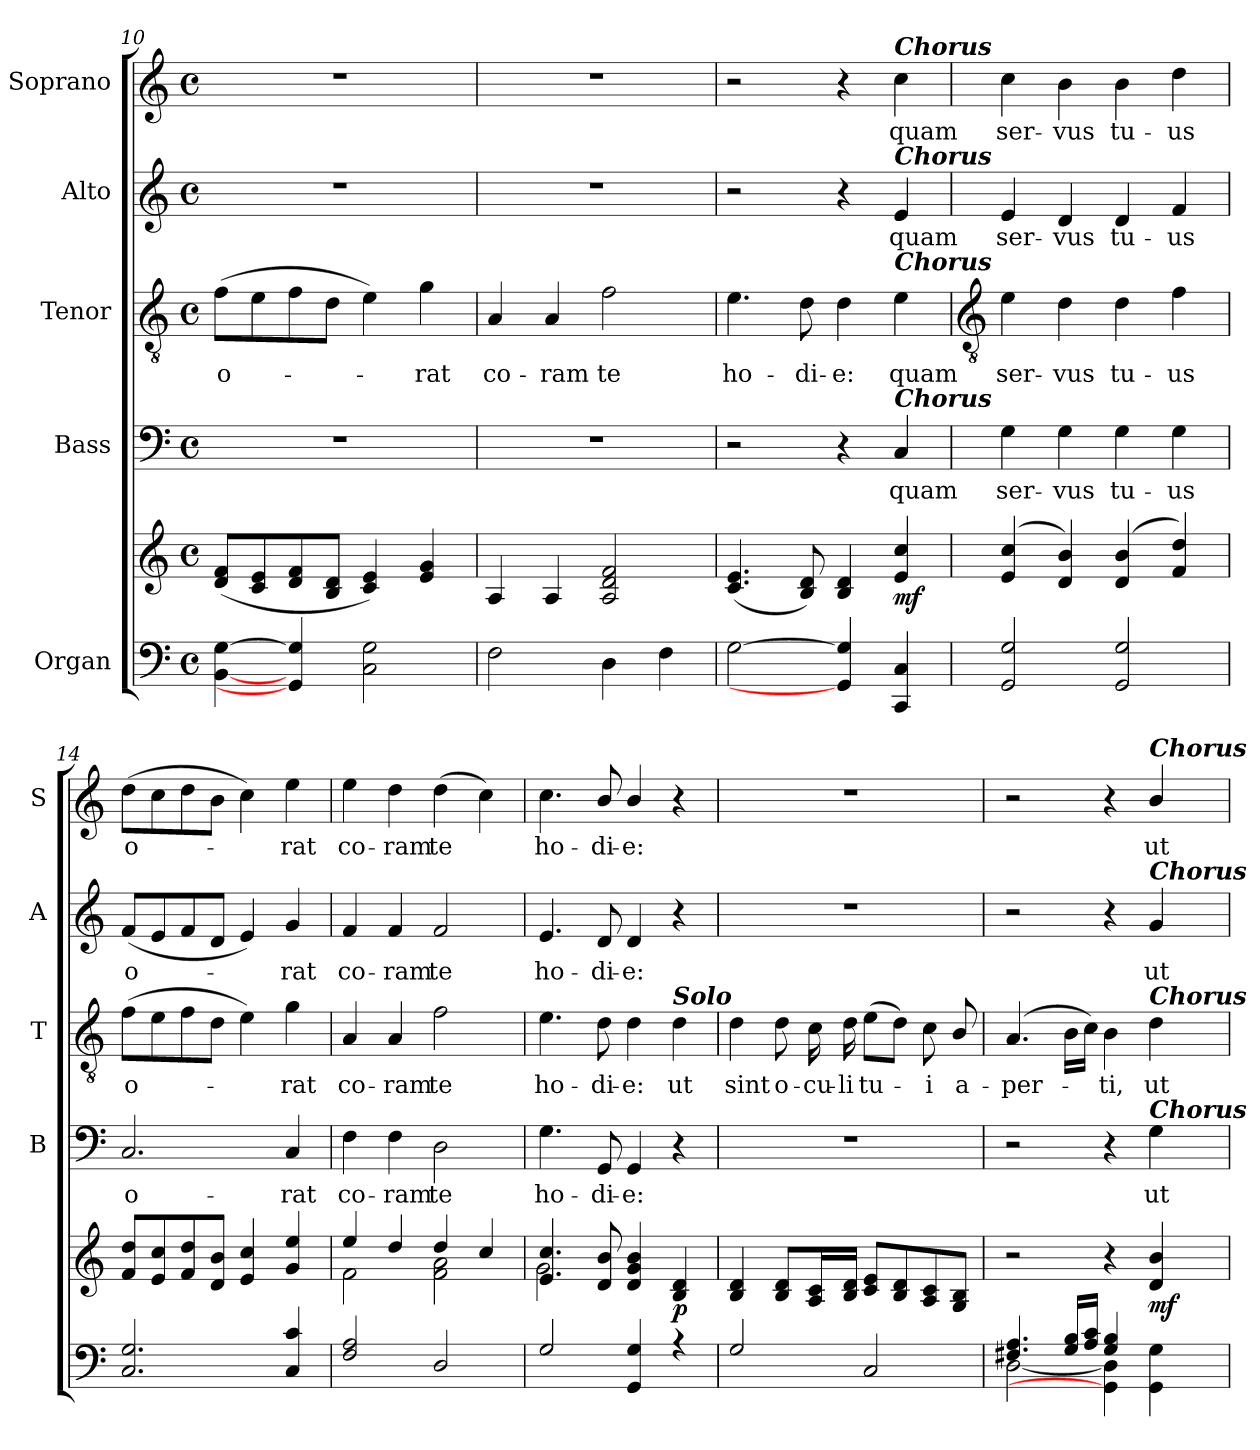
**kern	**kern	**dynam	**kern	**text	**kern	**text	**kern	**text	**kern	**text
*part5	*part5	*part5	*part4	*part4	*part3	*part3	*part2	*part2	*part1	*part1
*staff6	*staff5	*staff5/6	*staff4	*staff4	*staff3	*staff3	*staff2	*staff2	*staff1	*staff1
*I"Organ	*	*	*I"Bass	*	*I"Tenor	*	*I"Alto	*	*I"Soprano	*
*	*	*	*I'B	*	*I'T	*	*I'A	*	*I'S	*
*clefF4	*clefG2	*	*clefF4	*	*clefGv2	*	*clefG2	*	*clefG2	*
*k[]	*k[]	*	*k[]	*	*k[]	*	*k[]	*	*k[]	*
*C:	*C:	*	*C:	*	*C:	*	*C:	*	*C:	*
*M4/4	*M4/4	*	*M4/4	*	*M4/4	*	*M4/4	*	*M4/4	*
*met(c)	*met(c)	*	*met(c)	*	*met(c)	*	*met(c)	*	*met(c)	*
=10	=10	=10	=10	=10	=10	=10	=10	=10	=10	=10
!	!	!	!	!	!	!LO:LY:b	!	!	!	!
[4BB [4G	(>8d/ 8f/L	.	1r	.	(>8fL	o-	1r	.	1r	.
.	8c/ 8e/	.	.	.	8e	.	.	.	.	.
4GG] 4G]	8d/ 8f/	.	.	.	8f	.	.	.	.	.
.	8B/ 8d/J	.	.	.	8dJ	.	.	.	.	.
2C 2G	4c/ 4e/)	.	.	.	4e)	.	.	.	.	.
!	!	!	!	!	!	!LO:LY:b	!	!	!	!
.	4e/ 4g/	.	.	.	4g	rat	.	.	.	.
=11	=11	=11	=11	=11	=11	=11	=11	=11	=11	=11
!	!	!	!	!	!	!LO:LY:b	!	!	!	!
2F	4A/	.	1r	.	4A	co-	1r	.	1r	.
!	!	!	!	!	!	!LO:LY:b	!	!	!	!
.	4A/	.	.	.	4A	-ram	.	.	.	.
!	!	!	!	!	!	!LO:LY:b	!	!	!	!
4D	2A/ 2d/ 2f/	.	.	.	2f	te	.	.	.	.
4F	.	.	.	.	.	.	.	.	.	.
=12	=12	=12	=12	=12	=12	=12	=12	=12	=12	=12
!	!	!	!	!	!	!LO:LY:b	!	!	!	!
[2G	(>4.c/ 4.e/	.	2r	.	4.e	ho-	2r	.	2r	.
!	!	!	!	!	!	!LO:LY:b	!	!	!	!
.	8B/ 8d/)	.	.	.	8d	-di-	.	.	.	.
!	!	!	!	!	!	!LO:LY:b	!	!	!	!
4GG] 4G]	4B/ 4d/	.	4r	.	4d	-e:	4r	.	4r	.
!	!	!	!	!	!	!	!	!	!LO:TX:a:Bi:t=Chorus	!
!	!	!	!	!	!	!	!LO:TX:a:Bi:t=Chorus	!	!	!
!	!	!	!	!	!LO:TX:a:Bi:t=Chorus	!	!	!	!	!
!	!	!	!LO:TX:a:Bi:t=Chorus	!	!	!	!	!	!	!
!	!	!LO:DY:b	!	!LO:LY:b	!	!LO:LY:b	!	!LO:LY:b	!	!LO:LY:b
4CC 4C	4e/ 4cc/	mf	4C	quam	4e	quam	4e	quam	4cc	quam
!!LO:LB:g=z
=13	=13	=13	=13	=13	=13	=13	=13	=13	=13	=13
*	*	*	*	*	*clefGv2	*	*	*	*	*
*^	*^	*	*	*	*	*	*	*	*	*
!	!	!	!	!	!	!LO:LY:b	!	!LO:LY:b	!	!LO:LY:b	!	!LO:LY:b
2GG 2G	1ryy	(>4e/ 4cc/	1ryy	.	4G	ser-	4e	ser-	4e	ser-	4cc	ser-
!	!	!	!	!	!	!LO:LY:b	!	!LO:LY:b	!	!LO:LY:b	!	!LO:LY:b
.	.	4d/ 4b/)	.	.	4G	-vus	4d	-vus	4d	-vus	4b	-vus
!	!	!	!	!	!	!LO:LY:b	!	!LO:LY:b	!	!LO:LY:b	!	!LO:LY:b
2GG 2G	.	(>4d/ 4b/	.	.	4G	tu-	4d	tu-	4d	tu-	4b	tu-
!	!	!	!	!	!	!LO:LY:b	!	!LO:LY:b	!	!LO:LY:b	!	!LO:LY:b
.	.	4f/ 4dd/)	.	.	4G	-us	4f	-us	4f	-us	4dd	-us
=14	=14	=14	=14	=14	=14	=14	=14	=14	=14	=14	=14	=14
!	!	!	!	!	!	!LO:LY:b	!	!LO:LY:b	!	!LO:LY:b	!	!LO:LY:b
2.C 2.G	1ryy	8f/ 8dd/L	1ryy	.	2.C	o-	(>8fL	o-	(<8fL	o-	(>8ddL	o-
.	.	8e/ 8cc/	.	.	.	.	8e	.	8e	.	8cc	.
.	.	8f/ 8dd/	.	.	.	.	8f	.	8f	.	8dd	.
.	.	8d/ 8b/J	.	.	.	.	8dJ	.	8dJ	.	8bJ	.
.	.	4e/ 4cc/	.	.	.	.	4e)	.	4e)	.	4cc)	.
!	!	!	!	!	!	!LO:LY:b	!	!LO:LY:b	!	!LO:LY:b	!	!LO:LY:b
4C 4c	.	4g/ 4ee/	.	.	4C	-rat	4g	rat	4g	rat	4ee	rat
=15	=15	=15	=15	=15	=15	=15	=15	=15	=15	=15	=15	=15
!	!	!	!	!	!	!LO:LY:b	!	!LO:LY:b	!	!LO:LY:b	!	!LO:LY:b
2F 2A	1ryy	4ee/	2f\	.	4F	co-	4A	co-	4f	co-	4ee	co-
!	!	!	!	!	!	!LO:LY:b	!	!LO:LY:b	!	!LO:LY:b	!	!LO:LY:b
.	.	4dd/	.	.	4F	-ram	4A	-ram	4f	-ram	4dd	-ram
!	!	!	!	!	!	!LO:LY:b	!	!LO:LY:b	!	!LO:LY:b	!	!LO:LY:b
2D	.	4dd/	2f\ 2a\	.	2D	te	2f	te	2f	te	(>4dd	te
.	.	4cc/	.	.	.	.	.	.	.	.	4cc)	.
=16	=16	=16	=16	=16	=16	=16	=16	=16	=16	=16	=16	=16
!	!	!	!	!	!	!LO:LY:b	!	!LO:LY:b	!	!LO:LY:b	!	!LO:LY:b
2G	1ryy	4.e/ 4.cc/	2g\	.	4.G	ho-	4.e	ho-	4.e	ho-	4.cc	ho-
!	!	!	!	!	!	!LO:LY:b	!	!LO:LY:b	!	!LO:LY:b	!	!LO:LY:b
.	.	8d/ 8b/	.	.	8GG	-di-	8d	-di-	8d	-di-	8b/	-di-
!	!	!	!	!	!	!LO:LY:b	!	!LO:LY:b	!	!LO:LY:b	!	!LO:LY:b
4GG 4G	.	4d/ 4g/ 4b/	2ryy	.	4GG	-e:	4d	-e:	4d	-e:	4b/	-e:
!	!	!	!	!	!	!	!LO:TX:a:Bi:t=Solo	!	!	!	!	!
!	!	!	!	!LO:DY:b	!	!	!	!LO:LY:b	!	!	!	!
4r	.	4B/ 4d/	.	p	4r	.	4d	ut	4r	.	4r	.
=17	=17	=17	=17	=17	=17	=17	=17	=17	=17	=17	=17	=17
!	!	!	!	!	!	!	!	!LO:LY:b	!	!	!	!
2G	1ryy	4B/ 4d/	1ryy	.	1r	.	4d	sint	1r	.	1r	.
!	!	!	!	!	!	!	!	!LO:LY:b	!	!	!	!
.	.	8B/ 8d/L	.	.	.	.	8d	o-	.	.	.	.
!	!	!	!	!	!	!	!	!LO:LY:b	!	!	!	!
.	.	16A/ 16c/L	.	.	.	.	16c	-cu-	.	.	.	.
!	!	!	!	!	!	!	!	!LO:LY:b	!	!	!	!
.	.	16B/ 16d/JJ	.	.	.	.	16d	-li	.	.	.	.
!	!	!	!	!	!	!	!	!LO:LY:b	!	!	!	!
2C	.	8c/ 8e/L	.	.	.	.	(>8eL	tu-	.	.	.	.
.	.	8B/ 8d/	.	.	.	.	8dJ)	.	.	.	.	.
!	!	!	!	!	!	!	!	!LO:LY:b	!	!	!	!
.	.	8A/ 8c/	.	.	.	.	8c	i	.	.	.	.
!	!	!	!	!	!	!	!	!LO:LY:b	!	!	!	!
.	.	8G/ 8B/J	.	.	.	.	8B/	a-	.	.	.	.
=18	=18	=18	=18	=18	=18	=18	=18	=18	=18	=18	=18	=18
*	*^	*	*	*	*	*	*	*	*	*	*	*
!	!	!	!	!	!	!	!	!	!LO:LY:b	!	!	!	!
4.F#X/ 4.A/	[2D\	1ryy	2r	2.ryy	.	2r	.	(>4.A	-per-	2r	.	2r	.
16G/ 16B/LL	.	.	.	.	.	.	.	16BLL	.	.	.	.	.
16A/ 16c/JJ	.	.	.	.	.	.	.	16cJJ)	.	.	.	.	.
!	!	!	!	!	!	!	!	!	!LO:LY:b	!	!	!	!
4G/ 4B/	4GG\] 4D\]	.	4r	.	.	4r	.	4B	ti,	4r	.	4r	.
!	!	!	!	!	!	!	!	!	!	!	!	!LO:TX:a:Bi:t=Chorus	!
!	!	!	!	!	!	!	!	!	!	!LO:TX:a:Bi:t=Chorus	!	!	!
!	!	!	!	!	!	!	!	!LO:TX:a:Bi:t=Chorus	!	!	!	!	!
!	!	!	!	!	!	!LO:TX:a:Bi:t=Chorus	!	!	!	!	!	!	!
!	!	!	!	!	!LO:DY:b	!	!LO:LY:b	!	!LO:LY:b	!	!LO:LY:b	!	!LO:LY:b
4ryy	4GG 4G	.	4d/ 4b/	4ryy	mf	4G	ut	4d	ut	4g	ut	4b/	ut
*v	*v	*v	*	*	*	*	*	*	*	*	*	*	*
*	*v	*v	*	*	*	*	*	*	*	*	*
=	=	=	=	=	=	=	=	=	=	=
*-	*-	*-	*-	*-	*-	*-	*-	*-	*-	*-
